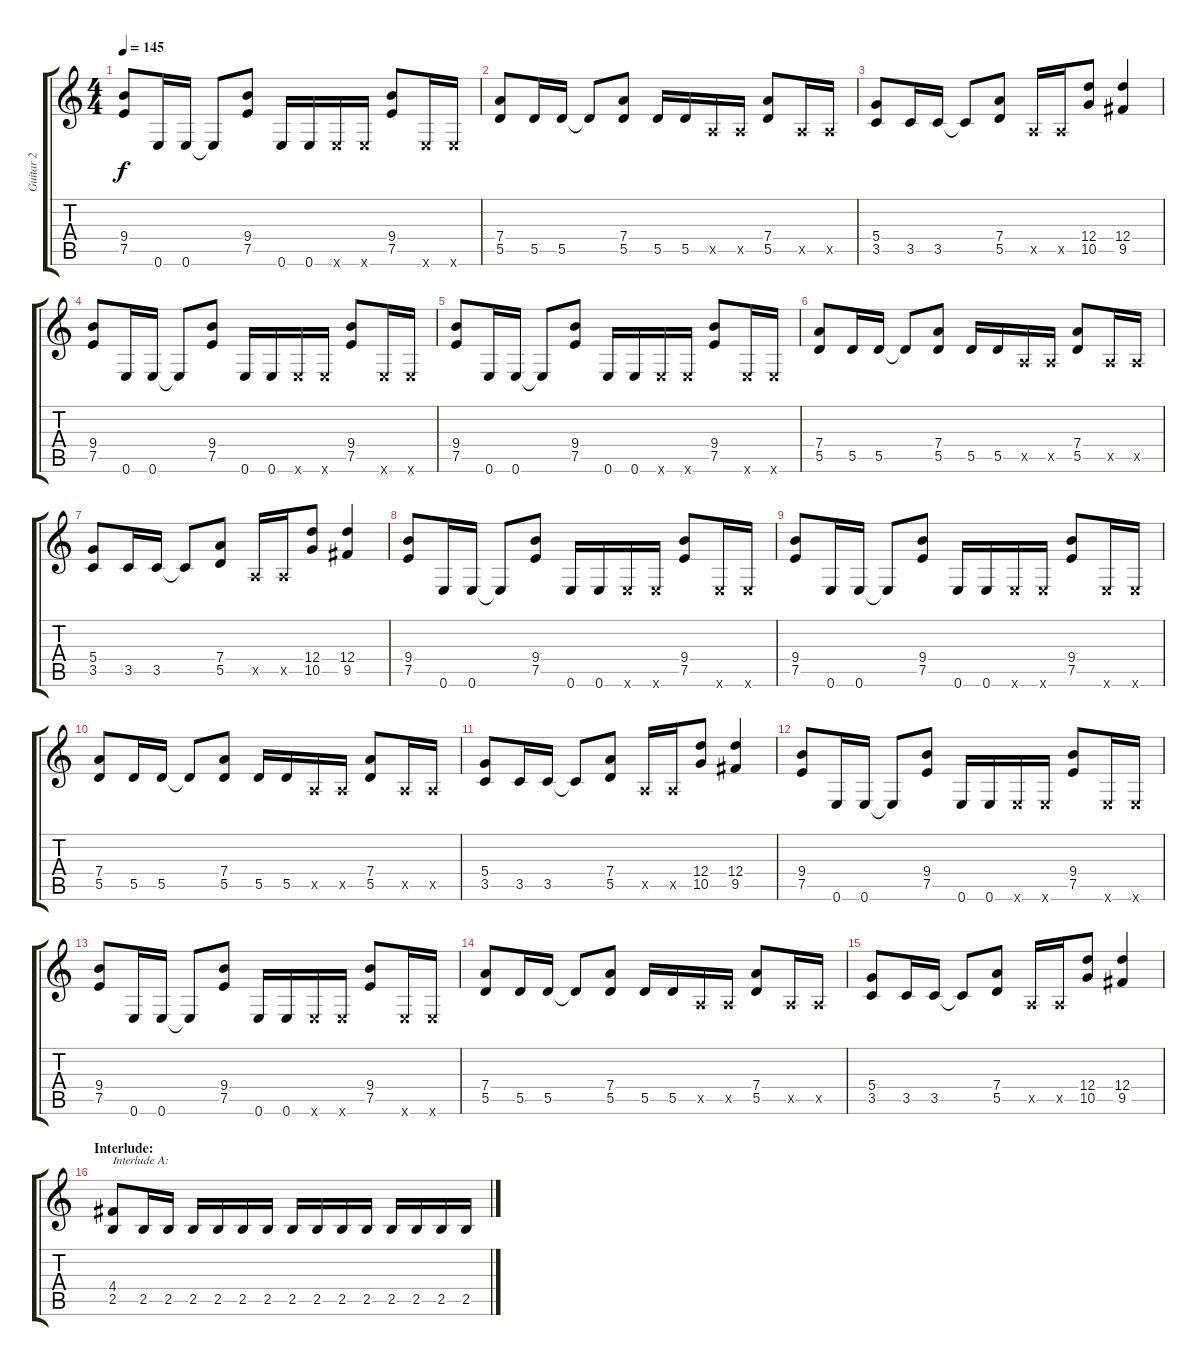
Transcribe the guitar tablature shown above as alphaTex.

\track ("Guitar 2" "Guitar 2") {instrument distortionguitar}
\staff {score tabs}
\tuning (E4 B3 G3 D3 A2 E2) {hide}
\ts (4 4)
\tempo 145
\clef g2
\ks c
(9.4 7.5).8{dy f} 0.6.16 0.6.16 0.6{t}.8 (9.4 7.5).8 0.6.16 0.6.16 0.6{x}.16 0.6{x}.16 (9.4 7.5).8 0.6{x}.16 0.6{x}.16 |
(7.4 5.5).8 5.5.16 5.5.16 5.5{t}.8 (7.4 5.5).8 5.5.16 5.5.16 0.5{x}.16 0.5{x}.16 (7.4 5.5).8 0.5{x}.16 0.5{x}.16 |
(5.4 3.5).8 3.5.16 3.5.16 3.5{t}.8 (7.4 5.5).8 0.5{x}.16 0.5{x}.16 (12.4 10.5).8 (12.4 9.5).4 |
(9.4 7.5).8 0.6.16 0.6.16 0.6{t}.8 (9.4 7.5).8 0.6.16 0.6.16 0.6{x}.16 0.6{x}.16 (9.4 7.5).8 0.6{x}.16 0.6{x}.16 |
(9.4 7.5).8 0.6.16 0.6.16 0.6{t}.8 (9.4 7.5).8 0.6.16 0.6.16 0.6{x}.16 0.6{x}.16 (9.4 7.5).8 0.6{x}.16 0.6{x}.16 |
(7.4 5.5).8 5.5.16 5.5.16 5.5{t}.8 (7.4 5.5).8 5.5.16 5.5.16 0.5{x}.16 0.5{x}.16 (7.4 5.5).8 0.5{x}.16 0.5{x}.16 |
(5.4 3.5).8 3.5.16 3.5.16 3.5{t}.8 (7.4 5.5).8 0.5{x}.16 0.5{x}.16 (12.4 10.5).8 (12.4 9.5).4 |
(9.4 7.5).8 0.6.16 0.6.16 0.6{t}.8 (9.4 7.5).8 0.6.16 0.6.16 0.6{x}.16 0.6{x}.16 (9.4 7.5).8 0.6{x}.16 0.6{x}.16 |
(9.4 7.5).8 0.6.16 0.6.16 0.6{t}.8 (9.4 7.5).8 0.6.16 0.6.16 0.6{x}.16 0.6{x}.16 (9.4 7.5).8 0.6{x}.16 0.6{x}.16 |
(7.4 5.5).8 5.5.16 5.5.16 5.5{t}.8 (7.4 5.5).8 5.5.16 5.5.16 0.5{x}.16 0.5{x}.16 (7.4 5.5).8 0.5{x}.16 0.5{x}.16 |
(5.4 3.5).8 3.5.16 3.5.16 3.5{t}.8 (7.4 5.5).8 0.5{x}.16 0.5{x}.16 (12.4 10.5).8 (12.4 9.5).4 |
(9.4 7.5).8 0.6.16 0.6.16 0.6{t}.8 (9.4 7.5).8 0.6.16 0.6.16 0.6{x}.16 0.6{x}.16 (9.4 7.5).8 0.6{x}.16 0.6{x}.16 |
(9.4 7.5).8 0.6.16 0.6.16 0.6{t}.8 (9.4 7.5).8 0.6.16 0.6.16 0.6{x}.16 0.6{x}.16 (9.4 7.5).8 0.6{x}.16 0.6{x}.16 |
(7.4 5.5).8 5.5.16 5.5.16 5.5{t}.8 (7.4 5.5).8 5.5.16 5.5.16 0.5{x}.16 0.5{x}.16 (7.4 5.5).8 0.5{x}.16 0.5{x}.16 |
(5.4 3.5).8 3.5.16 3.5.16 3.5{t}.8 (7.4 5.5).8 0.5{x}.16 0.5{x}.16 (12.4 10.5).8 (12.4 9.5).4 |
\section ("" "Interlude:")
(4.4 2.5).8{txt "Interlude A:"} 2.5.16 2.5.16 2.5.16 2.5.16 2.5.16 2.5.16 2.5.16 2.5.16 2.5.16 2.5.16 2.5.16 2.5.16 2.5.16 2.5.16
